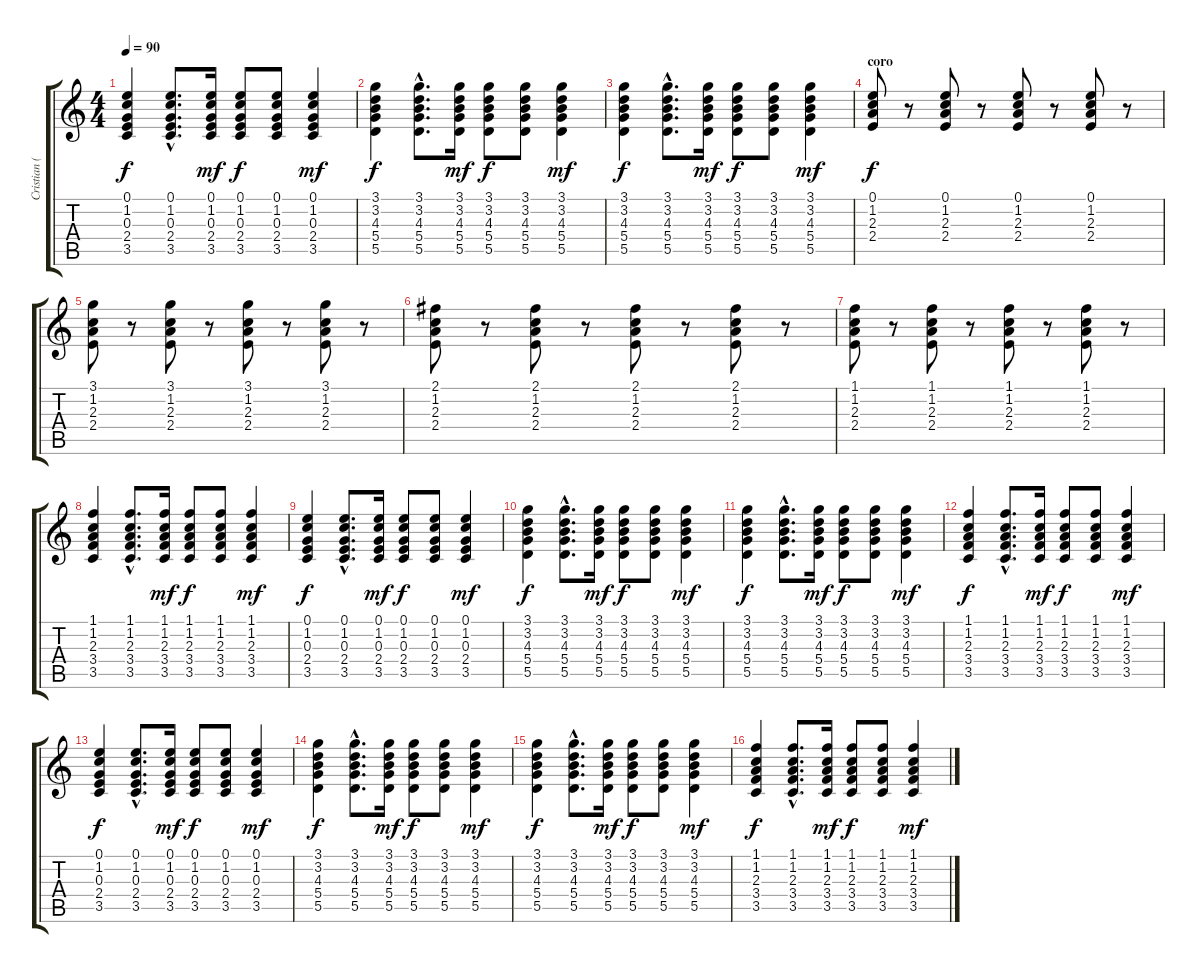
\track ("Cristian (guitarra)" "Cristian (") {instrument electricguitarclean}
\staff {score tabs}
\tuning (E4 B3 G3 D3 A2 E2) {hide}
\ts (4 4)
\tempo 90
\clef g2
\ks c
(0.1 1.2 0.3 2.4 3.5).4{dy f} (0.1{hac} 1.2{hac} 0.3{hac} 2.4{hac} 3.5{hac}).8{d} (0.1 1.2 0.3 2.4 3.5).16{dy mf} (0.1 1.2 0.3 2.4 3.5).8{dy f} (0.1 1.2 0.3 2.4 3.5).8 (0.1 1.2 0.3 2.4 3.5).4{dy mf} |
(3.1 3.2 4.3 5.4 5.5).4{dy f} (3.1{hac} 3.2{hac} 4.3{hac} 5.4{hac} 5.5{hac}).8{d} (3.1 3.2 4.3 5.4 5.5).16{dy mf} (3.1 3.2 4.3 5.4 5.5).8{dy f} (3.1 3.2 4.3 5.4 5.5).8 (3.1 3.2 4.3 5.4 5.5).4{dy mf} |
(3.1 3.2 4.3 5.4 5.5).4{dy f} (3.1{hac} 3.2{hac} 4.3{hac} 5.4{hac} 5.5{hac}).8{d} (3.1 3.2 4.3 5.4 5.5).16{dy mf} (3.1 3.2 4.3 5.4 5.5).8{dy f} (3.1 3.2 4.3 5.4 5.5).8 (3.1 3.2 4.3 5.4 5.5).4{dy mf} |
\section ("" "coro")
(0.1 1.2 2.3 2.4).8{dy f volume 9} r.8 (0.1 1.2 2.3 2.4).8 r.8 (0.1 1.2 2.3 2.4).8 r.8 (0.1 1.2 2.3 2.4).8 r.8 |
(3.1 1.2 2.3 2.4).8 r.8 (3.1 1.2 2.3 2.4).8 r.8 (3.1 1.2 2.3 2.4).8 r.8 (3.1 1.2 2.3 2.4).8 r.8 |
(2.1 1.2 2.3 2.4).8 r.8 (2.1 1.2 2.3 2.4).8 r.8 (2.1 1.2 2.3 2.4).8 r.8 (2.1 1.2 2.3 2.4).8 r.8 |
(1.1 1.2 2.3 2.4).8 r.8 (1.1 1.2 2.3 2.4).8 r.8 (1.1 1.2 2.3 2.4).8 r.8 (1.1 1.2 2.3 2.4).8 r.8 |
(1.1 1.2 2.3 3.4 3.5).4{volume 8} (1.1{hac} 1.2{hac} 2.3{hac} 3.4{hac} 3.5{hac}).8{d} (1.1 1.2 2.3 3.4 3.5).16{dy mf} (1.1 1.2 2.3 3.4 3.5).8{dy f} (1.1 1.2 2.3 3.4 3.5).8 (1.1 1.2 2.3 3.4 3.5).4{dy mf} |
(0.1 1.2 0.3 2.4 3.5).4{dy f} (0.1{hac} 1.2{hac} 0.3{hac} 2.4{hac} 3.5{hac}).8{d} (0.1 1.2 0.3 2.4 3.5).16{dy mf} (0.1 1.2 0.3 2.4 3.5).8{dy f} (0.1 1.2 0.3 2.4 3.5).8 (0.1 1.2 0.3 2.4 3.5).4{dy mf} |
(3.1 3.2 4.3 5.4 5.5).4{dy f} (3.1{hac} 3.2{hac} 4.3{hac} 5.4{hac} 5.5{hac}).8{d} (3.1 3.2 4.3 5.4 5.5).16{dy mf} (3.1 3.2 4.3 5.4 5.5).8{dy f} (3.1 3.2 4.3 5.4 5.5).8 (3.1 3.2 4.3 5.4 5.5).4{dy mf} |
(3.1 3.2 4.3 5.4 5.5).4{dy f} (3.1{hac} 3.2{hac} 4.3{hac} 5.4{hac} 5.5{hac}).8{d} (3.1 3.2 4.3 5.4 5.5).16{dy mf} (3.1 3.2 4.3 5.4 5.5).8{dy f} (3.1 3.2 4.3 5.4 5.5).8 (3.1 3.2 4.3 5.4 5.5).4{dy mf} |
(1.1 1.2 2.3 3.4 3.5).4{dy f} (1.1{hac} 1.2{hac} 2.3{hac} 3.4{hac} 3.5{hac}).8{d} (1.1 1.2 2.3 3.4 3.5).16{dy mf} (1.1 1.2 2.3 3.4 3.5).8{dy f} (1.1 1.2 2.3 3.4 3.5).8 (1.1 1.2 2.3 3.4 3.5).4{dy mf} |
(0.1 1.2 0.3 2.4 3.5).4{dy f} (0.1{hac} 1.2{hac} 0.3{hac} 2.4{hac} 3.5{hac}).8{d} (0.1 1.2 0.3 2.4 3.5).16{dy mf} (0.1 1.2 0.3 2.4 3.5).8{dy f} (0.1 1.2 0.3 2.4 3.5).8 (0.1 1.2 0.3 2.4 3.5).4{dy mf} |
(3.1 3.2 4.3 5.4 5.5).4{dy f} (3.1{hac} 3.2{hac} 4.3{hac} 5.4{hac} 5.5{hac}).8{d} (3.1 3.2 4.3 5.4 5.5).16{dy mf} (3.1 3.2 4.3 5.4 5.5).8{dy f} (3.1 3.2 4.3 5.4 5.5).8 (3.1 3.2 4.3 5.4 5.5).4{dy mf} |
(3.1 3.2 4.3 5.4 5.5).4{dy f} (3.1{hac} 3.2{hac} 4.3{hac} 5.4{hac} 5.5{hac}).8{d} (3.1 3.2 4.3 5.4 5.5).16{dy mf} (3.1 3.2 4.3 5.4 5.5).8{dy f} (3.1 3.2 4.3 5.4 5.5).8 (3.1 3.2 4.3 5.4 5.5).4{dy mf} |
(1.1 1.2 2.3 3.4 3.5).4{dy f} (1.1{hac} 1.2{hac} 2.3{hac} 3.4{hac} 3.5{hac}).8{d} (1.1 1.2 2.3 3.4 3.5).16{dy mf} (1.1 1.2 2.3 3.4 3.5).8{dy f} (1.1 1.2 2.3 3.4 3.5).8 (1.1 1.2 2.3 3.4 3.5).4{dy mf}
